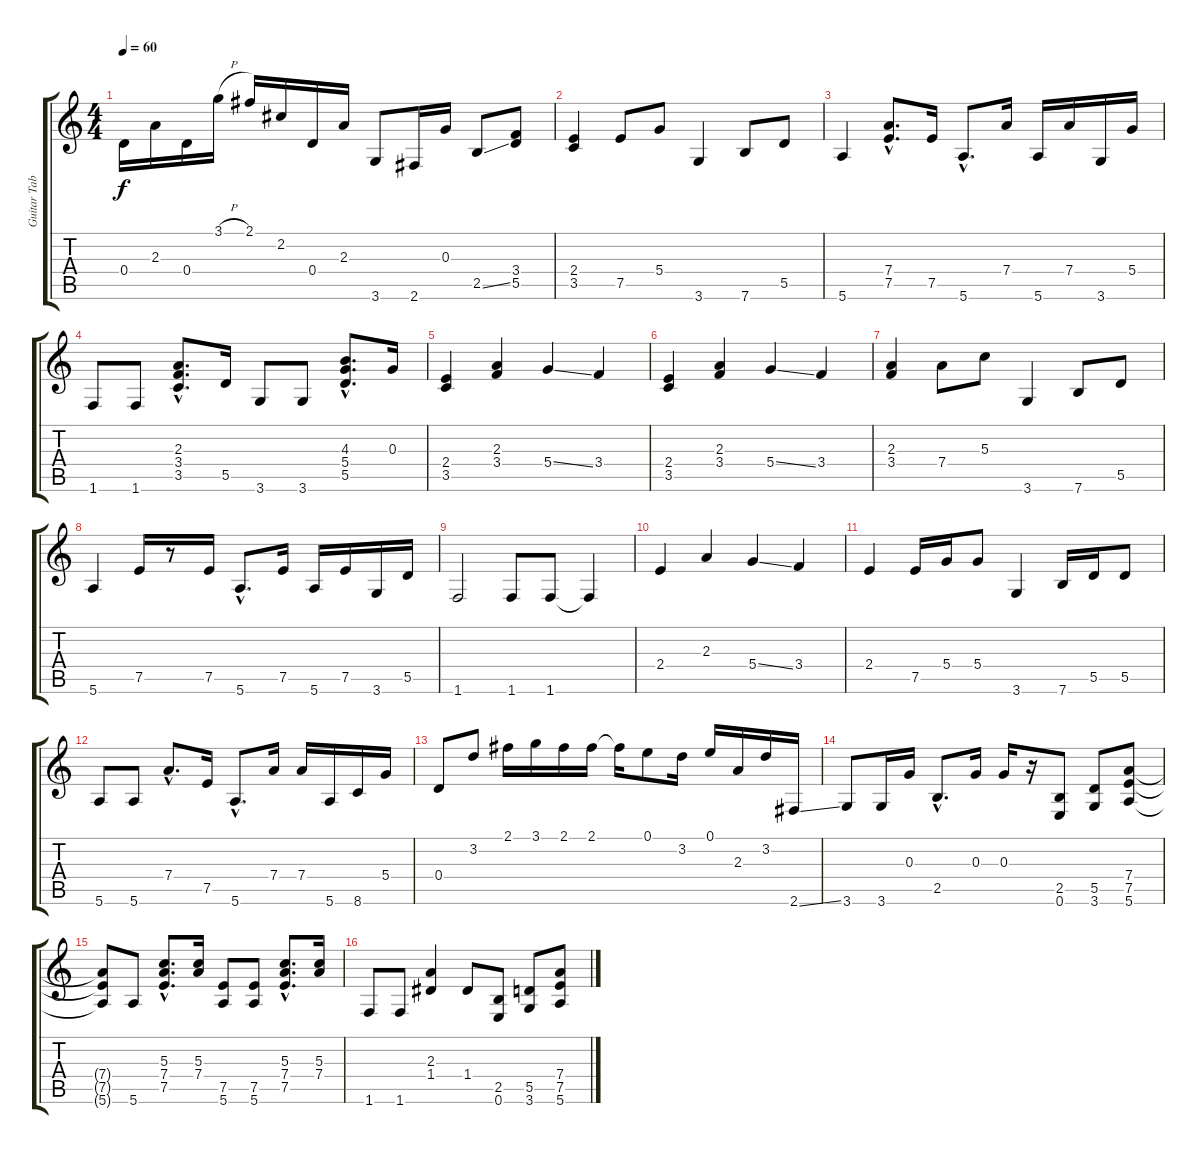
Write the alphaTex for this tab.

\track ("Guitar Tab" "Guitar Tab") {instrument electricguitarclean}
\staff {score tabs}
\tuning (E4 B3 G3 D3 A2 E2) {hide}
\ts (4 4)
\tempo 60
\clef g2
\ks c
0.4.16{dy f} 2.3.16 0.4.16 3.1{h}.16 2.1.16 2.2.16 0.4.16 2.3.16 3.6.8 2.6.16 0.3.16 2.5{ss}.8 (3.4 5.5).8 |
(2.4 3.5).4 7.5.8 5.4.8 3.6.4 7.6.8 5.5.8 |
5.6.4 (7.4{hac} 7.5{hac}).8{d} 7.5.16 5.6{hac}.8{d} 7.4.16 5.6.16 7.4.16 3.6.16 5.4.16 |
1.6.8 1.6.8 (2.3{hac} 3.4{hac} 3.5{hac}).8{d} 5.5.16 3.6.8 3.6.8 (4.3{hac} 5.4{hac} 5.5{hac}).8{d} 0.3.16 |
(2.4 3.5).4 (2.3 3.4).4 5.4{ss}.4 3.4.4 |
(2.4 3.5).4 (2.3 3.4).4 5.4{ss}.4 3.4.4 |
(2.3 3.4).4 7.4.8 5.3.8 3.6.4 7.6.8 5.5.8 |
5.6.4 7.5.16 r.8 7.5.16 5.6{hac}.8{d} 7.5.16 5.6.16 7.5.16 3.6.16 5.5.16 |
1.6.2 1.6.8 1.6.8 1.6{t}.4 |
2.4.4 2.3.4 5.4{ss}.4 3.4.4 |
2.4.4 7.5.16 5.4.16 5.4.8 3.6.4 7.6.16 5.5.16 5.5.8 |
5.6.8 5.6.8 7.4{hac}.8{d} 7.5.16 5.6{hac}.8{d} 7.4.16 7.4.16 5.6.16 8.6.16 5.4.16 |
0.4.8 3.2.8 2.1.16 3.1.16 2.1.16 2.1.16 2.1{t}.16 0.1.8 3.2.16 0.1.16 2.3.16 3.2.16 2.6{ss}.16 |
3.6.8 3.6.16 0.3.16 2.5{hac}.8{d} 0.3.16 0.3.16 r.16 (2.5 0.6).8 (5.5 3.6).8 (7.4 7.5 5.6).8 |
(7.4{t} 7.5{t} 5.6{t}).8 5.6.8 (5.3{hac} 7.4{hac} 7.5{hac}).8{d} (5.3 7.4).16 (7.5 5.6).8 (7.5 5.6).8 (5.3{hac} 7.4{hac} 7.5{hac}).8{d} (5.3 7.4).16 |
1.6.8 1.6.8 (2.3 1.4).4 1.4.8 (2.5 0.6).8 (5.5 3.6).8 (7.4 7.5 5.6).8
